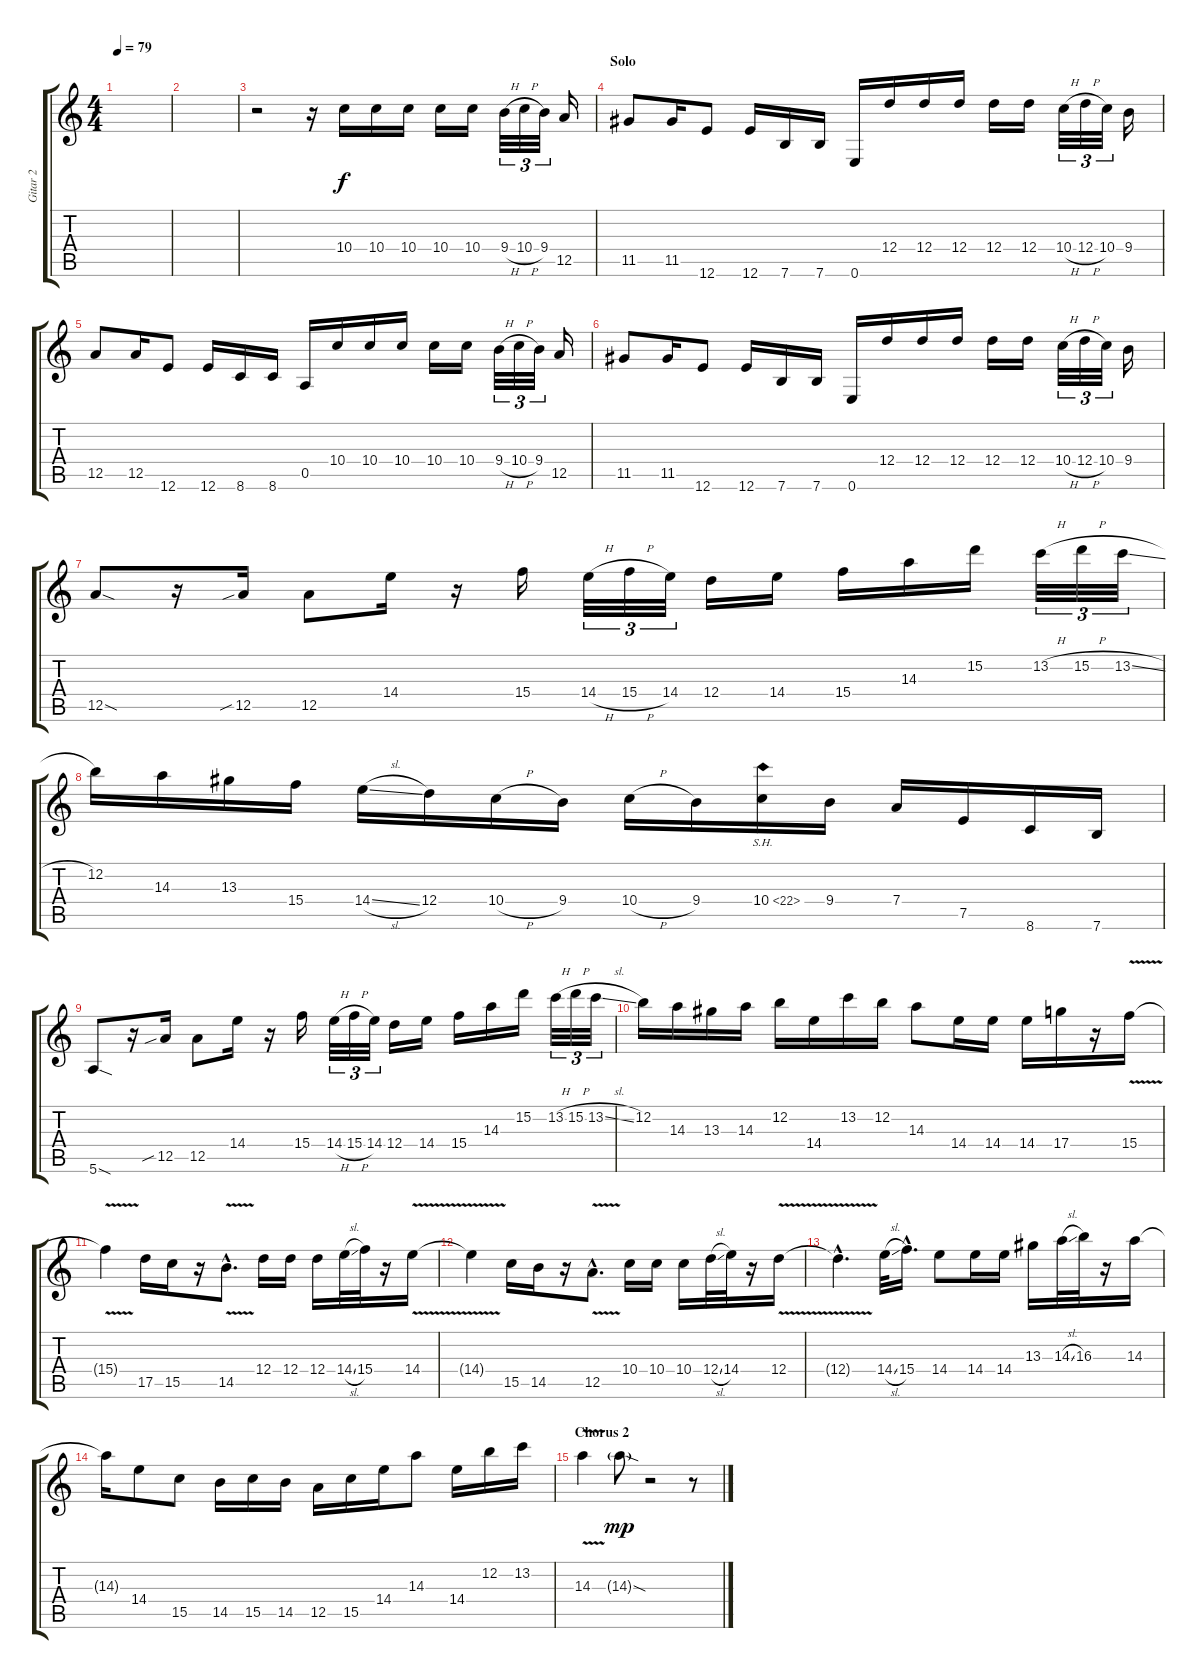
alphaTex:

\track ("Gitar 2" "Gitar 2") {instrument overdrivenguitar}
\staff {score tabs}
\tuning (E4 B3 G3 D3 A2 E2) {hide}
\ts (4 4)
\tempo 79
\clef g2
\ks c
|
|
r.2{instrument electricguitarjazz} r.16 10.4.16{dy f} 10.4.16 10.4.16 10.4.16 10.4.16 9.4{h}.32{tu (3 2)} 10.4{h}.32{tu (3 2)} 9.4.32{tu (3 2)} 12.5.16 |
\section ("" "Solo")
11.5.8 11.5.16 12.6.8 12.6.16 7.6.16 7.6.16 0.6.16 12.4.16 12.4.16 12.4.16 12.4.16 12.4.16 10.4{h}.32{tu (3 2)} 12.4{h}.32{tu (3 2)} 10.4.32{tu (3 2)} 9.4.16 |
12.5.8 12.5.16 12.6.8 12.6.16 8.6.16 8.6.16 0.5.16 10.4.16 10.4.16 10.4.16 10.4.16 10.4.16 9.4{h}.32{tu (3 2)} 10.4{h}.32{tu (3 2)} 9.4.32{tu (3 2)} 12.5.16 |
11.5.8 11.5.16 12.6.8 12.6.16 7.6.16 7.6.16 0.6.16 12.4.16 12.4.16 12.4.16 12.4.16 12.4.16 10.4{h}.32{tu (3 2)} 12.4{h}.32{tu (3 2)} 10.4.32{tu (3 2)} 9.4.16 |
12.5{sod}.8 r.16{instrument overdrivenguitar} 12.5{sib}.16 12.5.8 14.4.16 r.16 15.4.16 14.4{h}.32{tu (3 2)} 15.4{h}.32{tu (3 2)} 14.4.32{tu (3 2)} 12.4.16 14.4.16 15.4.16 14.3.16 15.2.16 13.2{h}.32{tu (3 2)} 15.2{h}.32{tu (3 2)} 13.2{sl}.32{tu (3 2)} |
12.2.16 14.3.16 13.3.16 15.4.16 14.4{sl}.16 12.4.16 10.4{h}.16 9.4.16 10.4{h}.16 9.4.16 10.4{sh 12}.16 9.4.16 7.4.16 7.5.16 8.6.16 7.6.16 |
5.6{sod}.8 r.16 12.5{sib}.16 12.5.8 14.4.16 r.16 15.4.16 14.4{h}.32{tu (3 2)} 15.4{h}.32{tu (3 2)} 14.4.32{tu (3 2)} 12.4.16 14.4.16 15.4.16 14.3.16 15.2.16 13.2{h}.32{tu (3 2)} 15.2{h}.32{tu (3 2)} 13.2{sl}.32{tu (3 2)} |
12.2.16 14.3.16 13.3.16 14.3.16 12.2.16 14.4.16 13.2.16 12.2.16 14.3.8 14.4.16 14.4.16 14.4.16 17.4.16 r.16 15.4{v}.16 |
\section ("" "")
15.4{t}.4 17.5.16 15.5.16 r.16 14.5{v hac}.8{d} 12.4.16 12.4.16 12.4.16 14.4{sl}.32 15.4.32 r.16 14.4{v}.16 |
14.4{t}.4 15.5.16 14.5.16 r.16 12.5{v hac}.8{d} 10.4.16 10.4.16 10.4.16 12.4{sl}.32 14.4.32 r.16 12.4{v}.16 |
12.4{hac t}.4{d} 14.4{sl}.32 15.4{hac}.16{d} 14.4.8 14.4.16 14.4.16 13.3.16 14.3{sl}.32 16.3.32 r.16 14.3.16 |
14.3{t}.16 14.4.8 15.5.8 14.5.16 15.5.16 14.5.16 12.5.16 15.5.16 14.4.16 14.3.8 14.4.16 12.2.16 13.2.16 |
\section ("" "Chorus 2")
14.3{v}.4 14.3{sod g}.8{dy mp} r.2 r.8
